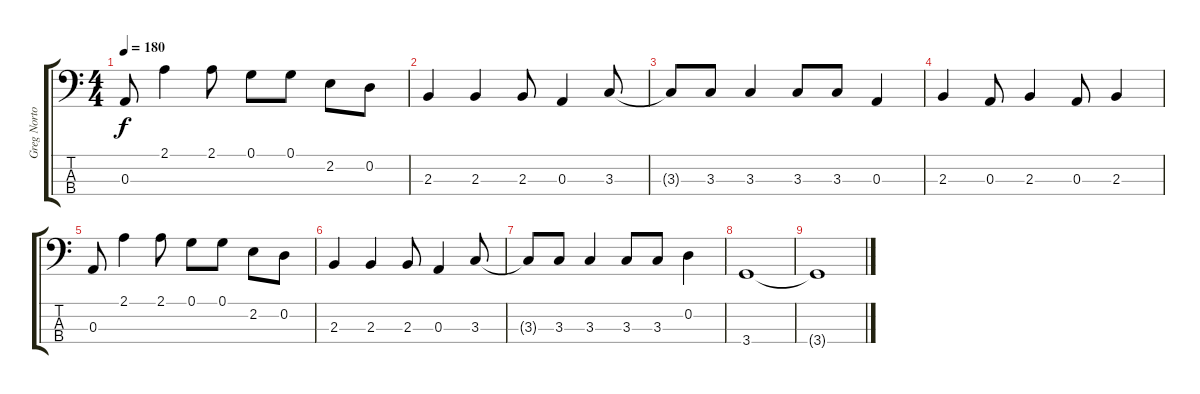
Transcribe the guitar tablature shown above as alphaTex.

\track ("Greg Norton - Bass" "Greg Norto") {instrument electricbasspick}
\staff {score tabs}
\tuning (G2 D2 A1 E1) {hide}
\ts (4 4)
\tempo 180
\clef f4
\ks c
0.3.8{dy f} 2.1.4 2.1.8 0.1.8 0.1.8 2.2.8 0.2.8 |
2.3.4 2.3.4 2.3.8 0.3.4 3.3.8 |
3.3{t}.8 3.3.8 3.3.4 3.3.8 3.3.8 0.3.4 |
2.3.4 0.3.8 2.3.4 0.3.8 2.3.4 |
0.3.8 2.1.4 2.1.8 0.1.8 0.1.8 2.2.8 0.2.8 |
2.3.4 2.3.4 2.3.8 0.3.4 3.3.8 |
3.3{t}.8 3.3.8 3.3.4 3.3.8 3.3.8 0.2.4 |
3.4.1 |
3.4{t}.1
